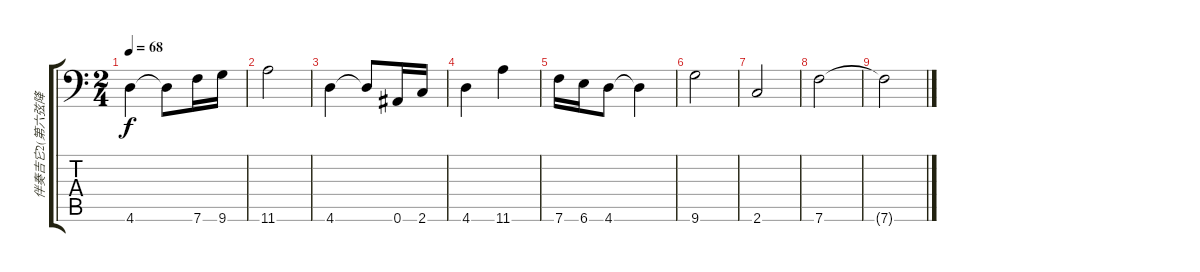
\track ("伴奏吉它2(第六弦降为A#2）" "伴奏吉它2(第六弦降") {instrument electricbasspick}
\staff {score tabs}
\tuning (E4 B3 G3 D3 A2 Bb1) {hide}
\ts (2 4)
\tempo 68
\clef f4
\ks c
4.6.4{dy f} 4.6{t}.8 7.6.16 9.6.16 |
11.6.2 |
4.6.4 4.6{t}.8 0.6.16 2.6.16 |
4.6.4 11.6.4 |
7.6.16 6.6.16 4.6.8 4.6{t}.4 |
9.6.2 |
2.6.2 |
7.6.2 |
7.6{t}.2
